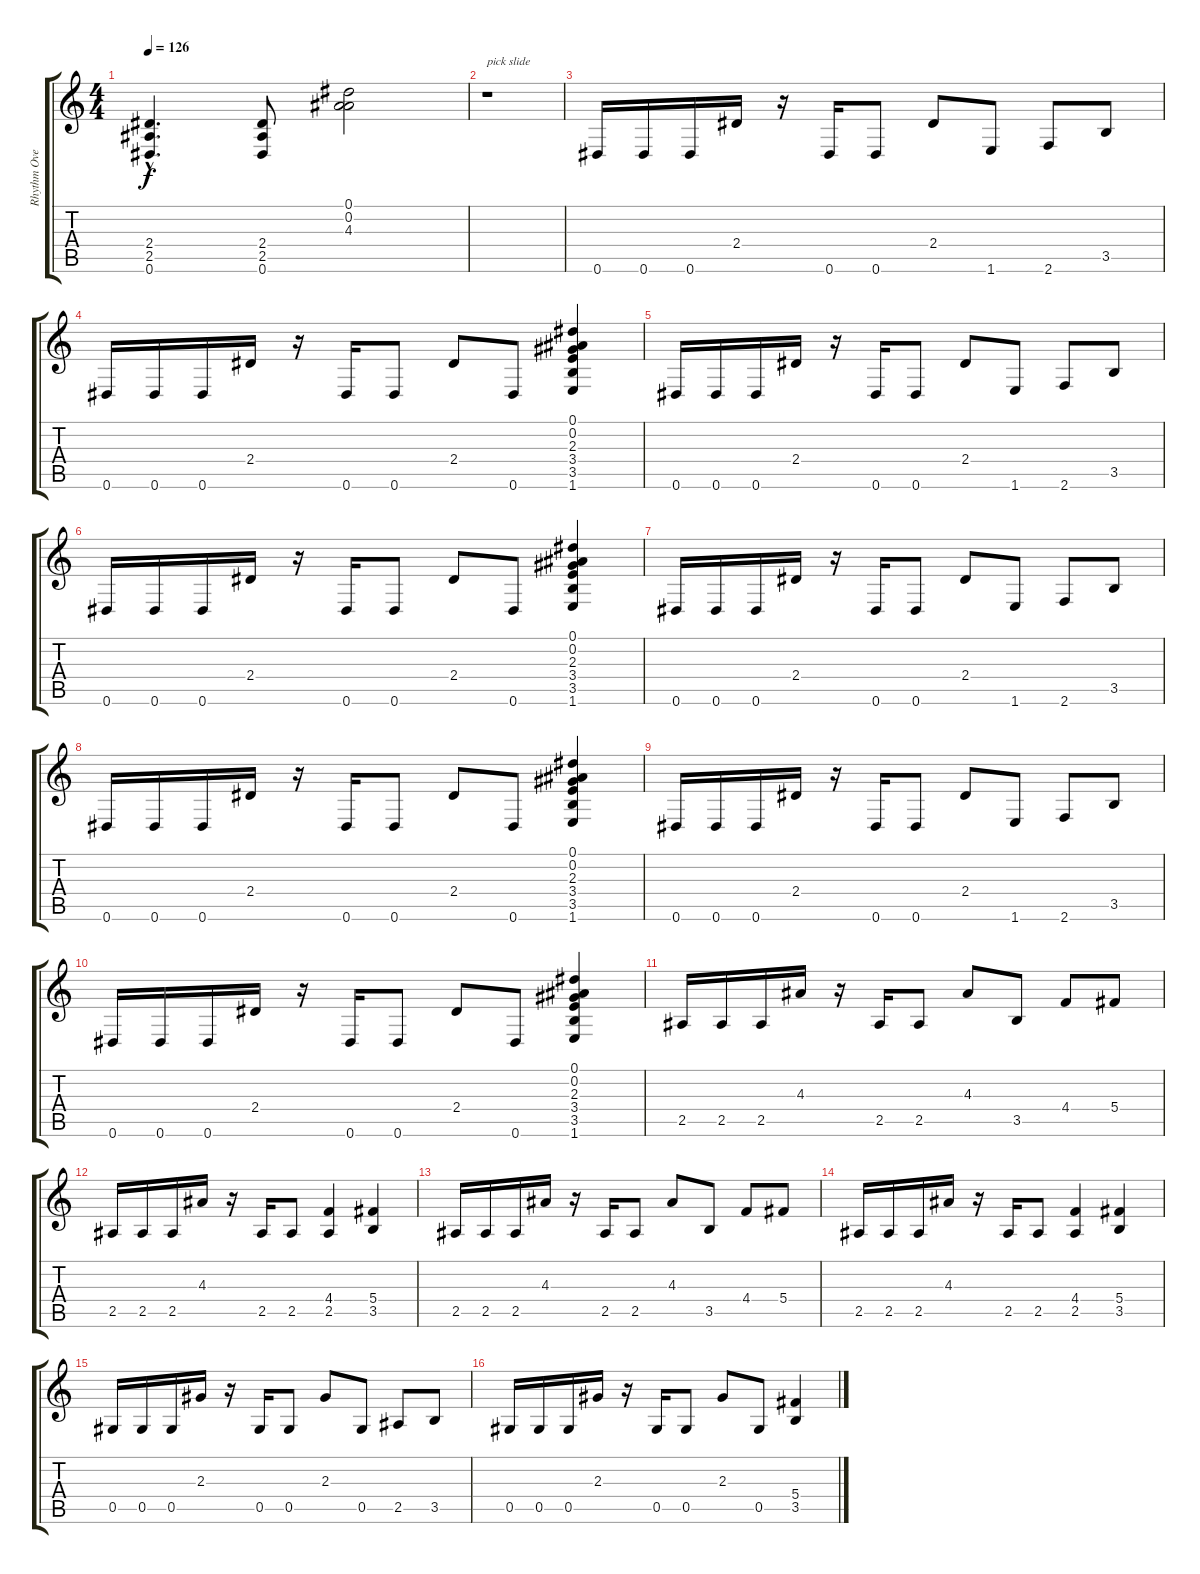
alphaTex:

\track ("Rhythm Overdub" "Rhythm Ove") {instrument distortionguitar}
\staff {score tabs}
\tuning (Eb4 Bb3 Gb3 Db3 Ab2 Eb2) {hide}
\ts (4 4)
\tempo 126
\clef g2
\ks c
(2.4{hac} 2.5{hac} 0.6{hac}).4{d dy f} (2.4 2.5 0.6).8 (0.1 0.2 4.3).2 |
r.1{txt "pick slide"} |
0.6.16 0.6.16 0.6.16 2.4.16 r.16 0.6.16 0.6.8 2.4.8 1.6.8 2.6.8 3.5.8 |
0.6.16 0.6.16 0.6.16 2.4.16 r.16 0.6.16 0.6.8 2.4.8 0.6.8 (0.1 0.2 2.3 3.4 3.5 1.6).4 |
0.6.16 0.6.16 0.6.16 2.4.16 r.16 0.6.16 0.6.8 2.4.8 1.6.8 2.6.8 3.5.8 |
0.6.16 0.6.16 0.6.16 2.4.16 r.16 0.6.16 0.6.8 2.4.8 0.6.8 (0.1 0.2 2.3 3.4 3.5 1.6).4 |
0.6.16 0.6.16 0.6.16 2.4.16 r.16 0.6.16 0.6.8 2.4.8 1.6.8 2.6.8 3.5.8 |
0.6.16 0.6.16 0.6.16 2.4.16 r.16 0.6.16 0.6.8 2.4.8 0.6.8 (0.1 0.2 2.3 3.4 3.5 1.6).4 |
0.6.16 0.6.16 0.6.16 2.4.16 r.16 0.6.16 0.6.8 2.4.8 1.6.8 2.6.8 3.5.8 |
0.6.16 0.6.16 0.6.16 2.4.16 r.16 0.6.16 0.6.8 2.4.8 0.6.8 (0.1 0.2 2.3 3.4 3.5 1.6).4 |
2.5.16 2.5.16 2.5.16 4.3.16 r.16 2.5.16 2.5.8 4.3.8 3.5.8 4.4.8 5.4.8 |
2.5.16 2.5.16 2.5.16 4.3.16 r.16 2.5.16 2.5.8 (4.4 2.5).4 (5.4 3.5).4 |
2.5.16 2.5.16 2.5.16 4.3.16 r.16 2.5.16 2.5.8 4.3.8 3.5.8 4.4.8 5.4.8 |
2.5.16 2.5.16 2.5.16 4.3.16 r.16 2.5.16 2.5.8 (4.4 2.5).4 (5.4 3.5).4 |
0.5.16 0.5.16 0.5.16 2.3.16 r.16 0.5.16 0.5.8 2.3.8 0.5.8 2.5.8 3.5.8 |
0.5.16 0.5.16 0.5.16 2.3.16 r.16 0.5.16 0.5.8 2.3.8 0.5.8 (5.4 3.5).4
